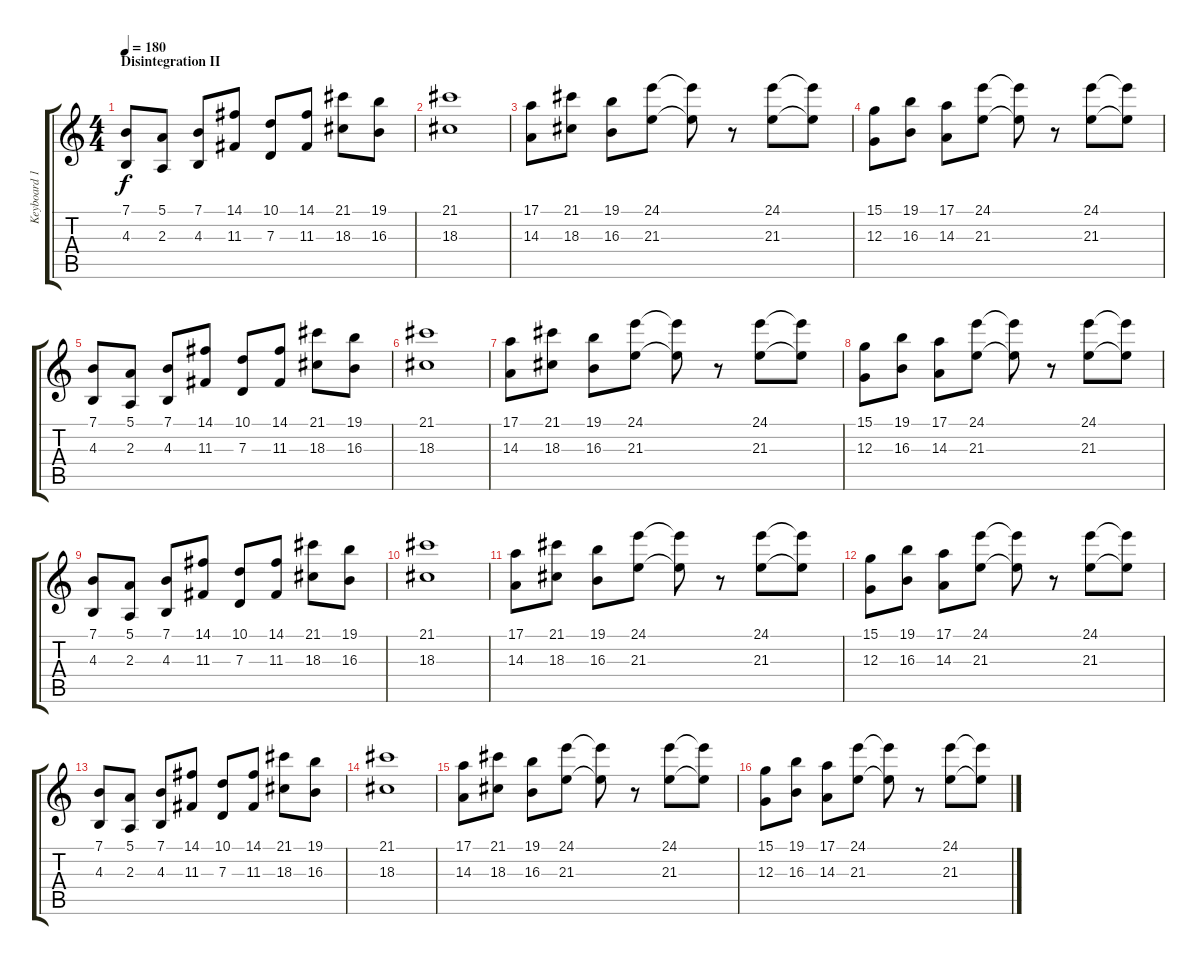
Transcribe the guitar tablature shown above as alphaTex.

\track ("Keyboard 1" "Keyboard 1") {instrument stringensemble1}
\staff {score tabs}
\tuning (E4 B3 G3 D3 A2 E2) {hide}
\ts (4 4)
\section ("" "Disintegration II")
\tempo 180
\clef g2
\ks c
(7.1 4.3).8{dy f} (5.1 2.3).8 (7.1 4.3).8 (14.1 11.3).8 (10.1 7.3).8 (14.1 11.3).8 (21.1 18.3).8 (19.1 16.3).8 |
(21.1 18.3).1 |
(17.1 14.3).8 (21.1 18.3).8 (19.1 16.3).8 (24.1 21.3).8 (24.1{t} 21.3{t}).8 r.8 (24.1 21.3).8 (24.1{t} 21.3{t}).8 |
(15.1 12.3).8 (19.1 16.3).8 (17.1 14.3).8 (24.1 21.3).8 (24.1{t} 21.3{t}).8 r.8 (24.1 21.3).8 (24.1{t} 21.3{t}).8 |
(7.1 4.3).8 (5.1 2.3).8 (7.1 4.3).8 (14.1 11.3).8 (10.1 7.3).8 (14.1 11.3).8 (21.1 18.3).8 (19.1 16.3).8 |
(21.1 18.3).1 |
(17.1 14.3).8 (21.1 18.3).8 (19.1 16.3).8 (24.1 21.3).8 (24.1{t} 21.3{t}).8 r.8 (24.1 21.3).8 (24.1{t} 21.3{t}).8 |
(15.1 12.3).8 (19.1 16.3).8 (17.1 14.3).8 (24.1 21.3).8 (24.1{t} 21.3{t}).8 r.8 (24.1 21.3).8 (24.1{t} 21.3{t}).8 |
(7.1 4.3).8 (5.1 2.3).8 (7.1 4.3).8 (14.1 11.3).8 (10.1 7.3).8 (14.1 11.3).8 (21.1 18.3).8 (19.1 16.3).8 |
(21.1 18.3).1 |
(17.1 14.3).8 (21.1 18.3).8 (19.1 16.3).8 (24.1 21.3).8 (24.1{t} 21.3{t}).8 r.8 (24.1 21.3).8 (24.1{t} 21.3{t}).8 |
(15.1 12.3).8 (19.1 16.3).8 (17.1 14.3).8 (24.1 21.3).8 (24.1{t} 21.3{t}).8 r.8 (24.1 21.3).8 (24.1{t} 21.3{t}).8 |
(7.1 4.3).8 (5.1 2.3).8 (7.1 4.3).8 (14.1 11.3).8 (10.1 7.3).8 (14.1 11.3).8 (21.1 18.3).8 (19.1 16.3).8 |
(21.1 18.3).1 |
(17.1 14.3).8 (21.1 18.3).8 (19.1 16.3).8 (24.1 21.3).8 (24.1{t} 21.3{t}).8 r.8 (24.1 21.3).8 (24.1{t} 21.3{t}).8 |
(15.1 12.3).8 (19.1 16.3).8 (17.1 14.3).8 (24.1 21.3).8 (24.1{t} 21.3{t}).8 r.8 (24.1 21.3).8 (24.1{t} 21.3{t}).8
